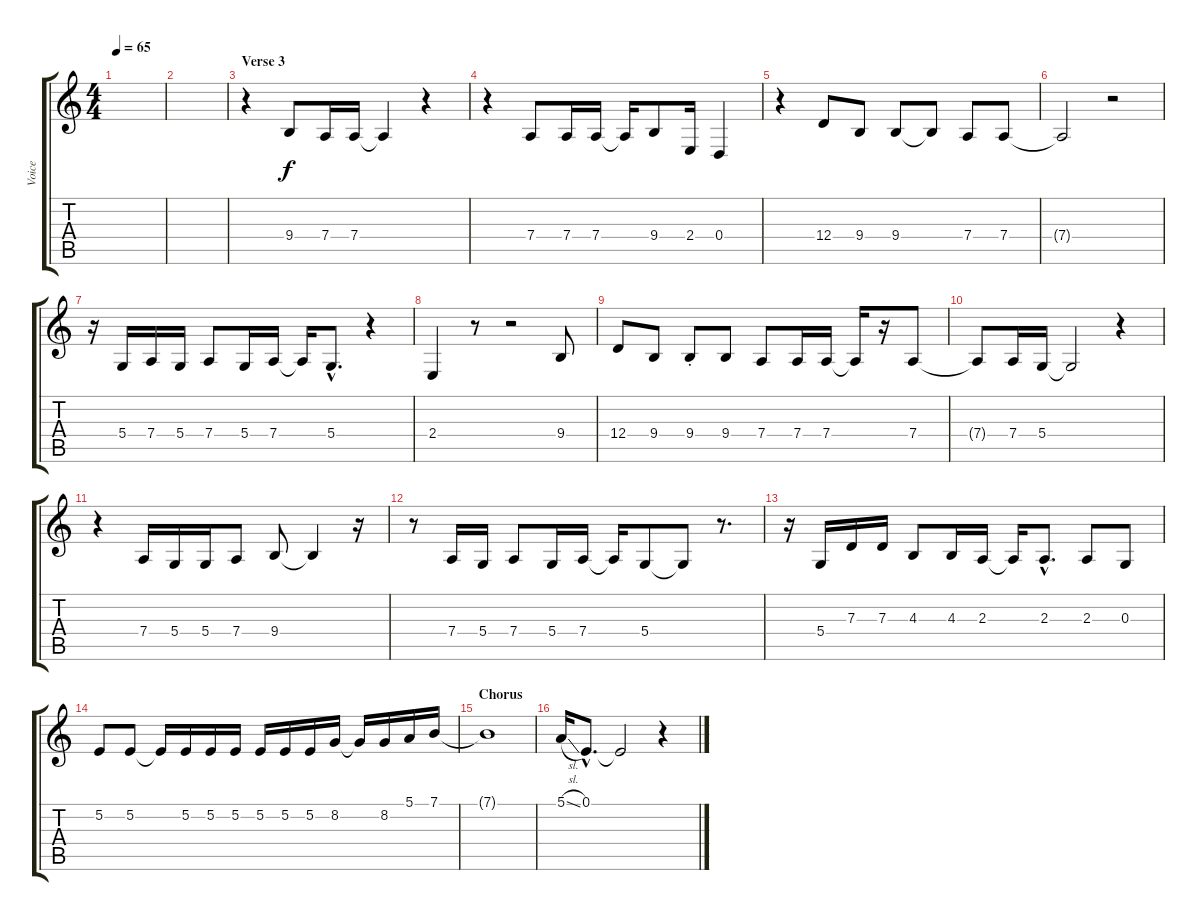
\track ("Voice" "Voice") {instrument flute}
\staff {score tabs}
\tuning (E4 B3 G3 D3 A2 E2) {hide}
\ts (4 4)
\tempo 65
\clef g2
\ks c
|
|
\section ("" "Verse 3")
r.4 9.4.8 7.4.16 7.4.16 7.4{t}.4 r.4 |
r.4 7.4.8 7.4.16 7.4.16 7.4{t}.16 9.4.8 2.4.16 0.4.4 |
r.4 12.4.8 9.4.8 9.4.8 9.4{t}.8 7.4.8 7.4.8 |
7.4{t}.2 r.2 |
r.16 5.4.16 7.4.16 5.4.16 7.4.8 5.4.16 7.4.16 7.4{t}.16 5.4{hac}.8{d} r.4 |
2.4.4 r.8 r.2 9.4.8 |
12.4.8 9.4.8 9.4{st}.8 9.4.8 7.4.8 7.4.16 7.4.16 7.4{t}.16 r.16 7.4.8 |
7.4{t}.8 7.4.16 5.4.16 5.4{t}.2 r.4 |
r.4 7.4.16 5.4.16 5.4.16 7.4.8 9.4.8 9.4{t}.4 r.16 |
r.8 7.4.16 5.4.16 7.4.8 5.4.16 7.4.16 7.4{t}.16 5.4.8 5.4{t}.8 r.8{d} |
r.16 5.4.16 7.3.16 7.3.16 4.3.8 4.3.16 2.3.16 2.3{t}.16 2.3{hac}.8{d} 2.3.8 0.3.8 |
5.2.8 5.2.8 5.2{t}.16 5.2.16 5.2.16 5.2.16 5.2.16 5.2.16 5.2.16 8.2.16 8.2{t}.16 8.2.16 5.1.16 7.1.16 |
\section ("" "Chorus")
7.1{t}.1 |
5.1{sl}.16 0.1{hac}.8{d} 0.1{t}.2 r.4
